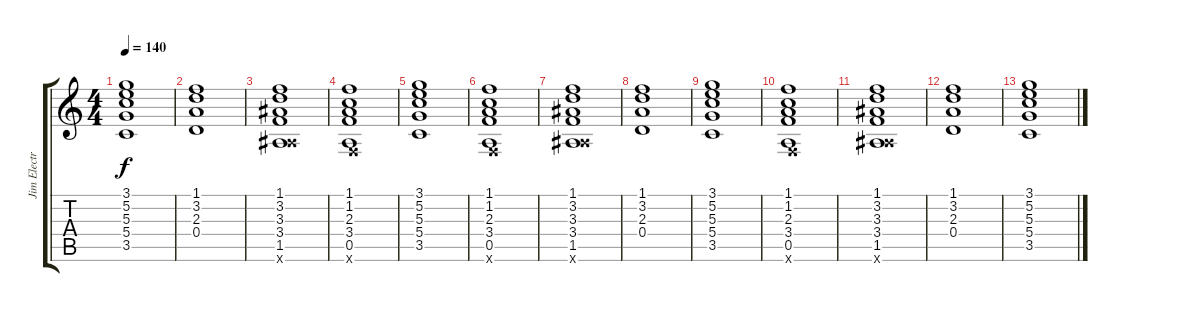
\track ("Jim Electric Guitar" "Jim Electr") {instrument distortionguitar}
\staff {score tabs}
\tuning (E4 B3 G3 D3 A2 E2) {hide}
\ts (4 4)
\tempo 140
\clef g2
\ks c
(3.1 5.2 5.3 5.4 3.5).1{dy f} |
(1.1 3.2 2.3 0.4).1 |
(1.1 3.2 3.3 3.4 1.5 6.6{x}).1 |
(1.1 1.2 2.3 3.4 0.5 1.6{x}).1 |
(3.1 5.2 5.3 5.4 3.5).1 |
(1.1 1.2 2.3 3.4 0.5 1.6{x}).1 |
(1.1 3.2 3.3 3.4 1.5 6.6{x}).1 |
(1.1 3.2 2.3 0.4).1 |
(3.1 5.2 5.3 5.4 3.5).1 |
(1.1 1.2 2.3 3.4 0.5 1.6{x}).1 |
(1.1 3.2 3.3 3.4 1.5 6.6{x}).1 |
(1.1 3.2 2.3 0.4).1 |
(3.1 5.2 5.3 5.4 3.5).1
